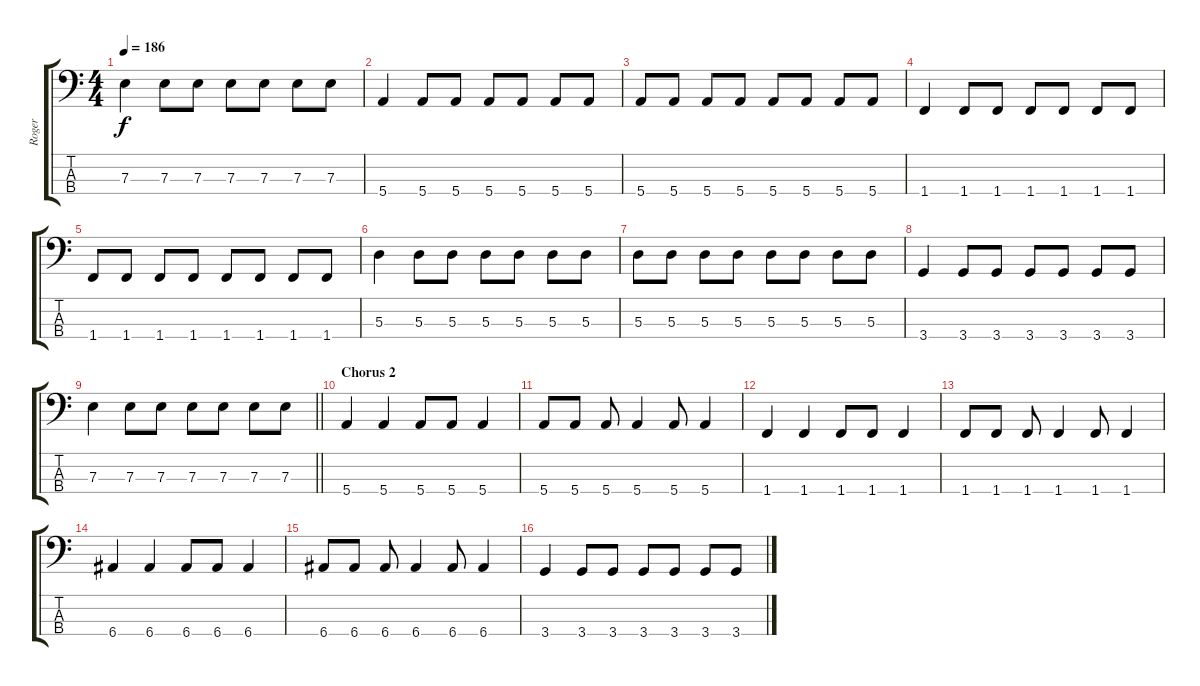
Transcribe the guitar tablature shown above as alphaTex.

\track ("Roger" "Roger") {instrument electricbassfinger}
\staff {score tabs}
\tuning (G2 D2 A1 E1) {hide}
\ts (4 4)
\tempo 186
\clef f4
\ks c
7.3.4{dy f} 7.3.8 7.3.8 7.3.8 7.3.8 7.3.8 7.3.8 |
5.4.4 5.4.8 5.4.8 5.4.8 5.4.8 5.4.8 5.4.8 |
5.4.8 5.4.8 5.4.8 5.4.8 5.4.8 5.4.8 5.4.8 5.4.8 |
1.4.4 1.4.8 1.4.8 1.4.8 1.4.8 1.4.8 1.4.8 |
1.4.8 1.4.8 1.4.8 1.4.8 1.4.8 1.4.8 1.4.8 1.4.8 |
5.3.4 5.3.8 5.3.8 5.3.8 5.3.8 5.3.8 5.3.8 |
5.3.8 5.3.8 5.3.8 5.3.8 5.3.8 5.3.8 5.3.8 5.3.8 |
3.4.4 3.4.8 3.4.8 3.4.8 3.4.8 3.4.8 3.4.8 |
\barLineRight lightlight
7.3.4 7.3.8 7.3.8 7.3.8 7.3.8 7.3.8 7.3.8 |
\section ("" "Chorus 2")
5.4.4 5.4.4 5.4.8 5.4.8 5.4.4 |
5.4.8 5.4.8 5.4.8 5.4.4 5.4.8 5.4.4 |
1.4.4 1.4.4 1.4.8 1.4.8 1.4.4 |
1.4.8 1.4.8 1.4.8 1.4.4 1.4.8 1.4.4 |
6.4.4 6.4.4 6.4.8 6.4.8 6.4.4 |
6.4.8 6.4.8 6.4.8 6.4.4 6.4.8 6.4.4 |
3.4.4 3.4.8 3.4.8 3.4.8 3.4.8 3.4.8 3.4.8
